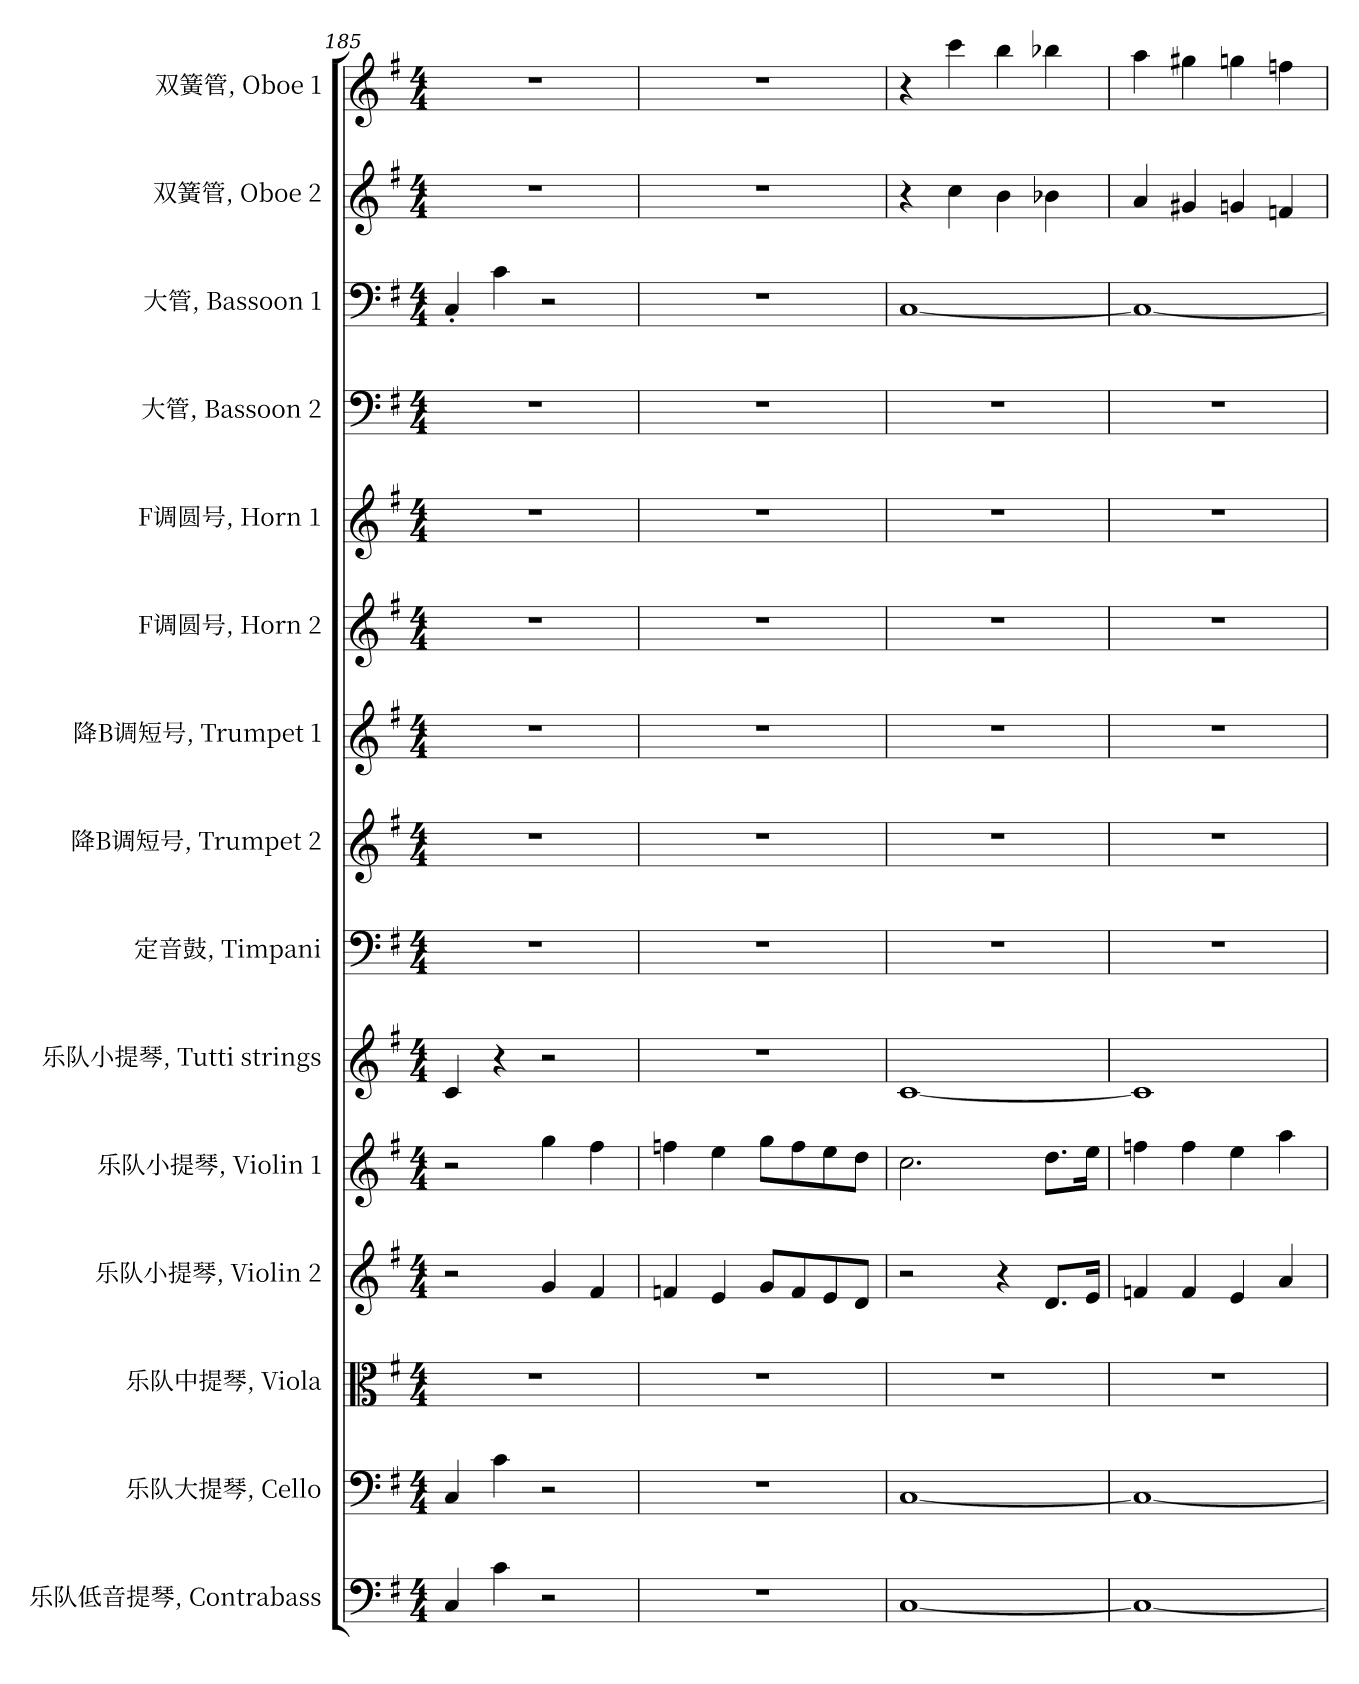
**kern	**kern	**kern	**kern	**kern	**kern	**kern	**kern	**kern	**kern	**kern	**kern	**kern	**kern	**kern
*part15	*part14	*part13	*part12	*part11	*part10	*part9	*part8	*part7	*part6	*part5	*part4	*part3	*part2	*part1
*staff15	*staff14	*staff13	*staff12	*staff11	*staff10	*staff9	*staff8	*staff7	*staff6	*staff5	*staff4	*staff3	*staff2	*staff1
*I"乐队低音提琴, Contrabass	*I"乐队大提琴, Cello	*I"乐队中提琴, Viola	*I"乐队小提琴, Violin 2	*I"乐队小提琴, Violin 1	*I"乐队小提琴, Tutti strings	*I"定音鼓, Timpani	*I"降B调短号, Trumpet 2	*I"降B调短号, Trumpet 1	*I"F调圆号, Horn 2	*I"F调圆号, Horn 1	*I"大管, Bassoon 2	*I"大管, Bassoon 1	*I"双簧管, Oboe 2	*I"双簧管, Oboe 1
*I'Cbs.	*	*	*	*	*	*I'Timp.	*	*	*I'F Hn.	*I'F Hn.	*I'Bsn.	*I'Bsn.	*I'Ob.	*I'Ob.
*clefF4	*clefF4	*clefC3	*clefG2	*clefG2	*clefG2	*clefF4	*clefG2	*clefG2	*clefG2	*clefG2	*clefF4	*clefF4	*clefG2	*clefG2
*ITrd7c12	*	*	*	*	*	*	*ITrd1c2	*ITrd1c2	*ITrd4c7	*ITrd4c7	*	*	*	*
*k[f#]	*k[f#]	*k[f#]	*k[f#]	*k[f#]	*k[f#]	*k[f#]	*k[b-]	*k[b-]	*k[]	*k[]	*k[f#]	*k[f#]	*k[f#]	*k[f#]
*M4/4	*M4/4	*M4/4	*M4/4	*M4/4	*M4/4	*M4/4	*M4/4	*M4/4	*M4/4	*M4/4	*M4/4	*M4/4	*M4/4	*M4/4
*MM144	*MM144	*MM144	*MM144	*MM144	*MM144	*MM144	*MM144	*MM144	*MM144	*MM144	*MM144	*MM144	*MM144	*MM144
=185	=185	=185	=185	=185	=185	=185	=185	=185	=185	=185	=185	=185	=185	=185
4CC/	4C/	1r	2r	2r	4c/	1r	1r	1r	1r	1r	1r	4C'/	1r	1r
4C\	4c\	.	.	.	4r	.	.	.	.	.	.	4c\	.	.
2r	2r	.	4g/	4gg\	2r	.	.	.	.	.	.	2r	.	.
.	.	.	4f#/	4ff#\	.	.	.	.	.	.	.	.	.	.
=186	=186	=186	=186	=186	=186	=186	=186	=186	=186	=186	=186	=186	=186	=186
1r	1r	1r	4fn/	4ffn\	1r	1r	1r	1r	1r	1r	1r	1r	1r	1r
.	.	.	4e/	4ee\	.	.	.	.	.	.	.	.	.	.
.	.	.	8g/L	8gg\L	.	.	.	.	.	.	.	.	.	.
.	.	.	8f/	8ff\	.	.	.	.	.	.	.	.	.	.
.	.	.	8e/	8ee\	.	.	.	.	.	.	.	.	.	.
.	.	.	8d/J	8dd\J	.	.	.	.	.	.	.	.	.	.
=187	=187	=187	=187	=187	=187	=187	=187	=187	=187	=187	=187	=187	=187	=187
*	*	*	*	*	*	*	*	*	*	*	*	*	*	*MM147
[1CC	[1C	1r	2r	2.cc\	[1c	1r	1r	1r	1r	1r	1r	[1C	4r	4r
.	.	.	.	.	.	.	.	.	.	.	.	.	4cc\	4ccc\
*	*	*	*	*	*	*	*	*	*	*	*	*	*	*MM148
.	.	.	4r	.	.	.	.	.	.	.	.	.	4b\	4bb\
.	.	.	8.d/L	8.dd\L	.	.	.	.	.	.	.	.	4b-X\	4bb-X\
.	.	.	16e/Jk	16ee\Jk	.	.	.	.	.	.	.	.	.	.
=188	=188	=188	=188	=188	=188	=188	=188	=188	=188	=188	=188	=188	=188	=188
*	*	*	*	*	*	*	*	*	*	*	*	*	*	*MM149
1CC_	1C_	1r	4fn/	4ffn\	1c]	1r	1r	1r	1r	1r	1r	1C_	4a/	4aa\
.	.	.	4f/	4ff\	.	.	.	.	.	.	.	.	4g#X/	4gg#X\
.	.	.	4e/	4ee\	.	.	.	.	.	.	.	.	4gn/	4ggn\
.	.	.	4a/	4aa\	.	.	.	.	.	.	.	.	4fn/	4ffn\
=	=	=	=	=	=	=	=	=	=	=	=	=	=	=
*-	*-	*-	*-	*-	*-	*-	*-	*-	*-	*-	*-	*-	*-	*-
